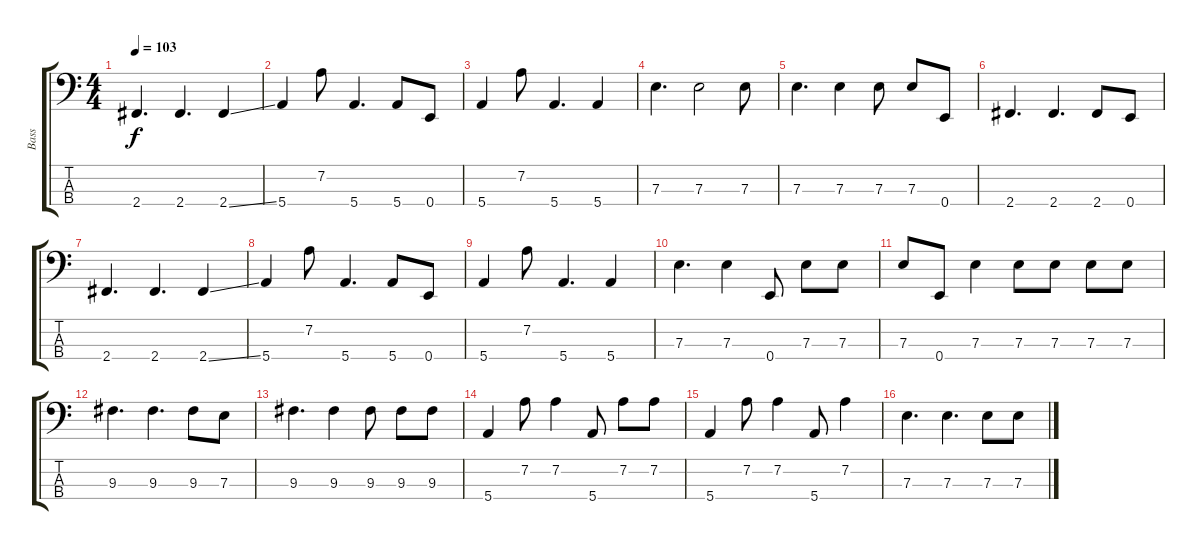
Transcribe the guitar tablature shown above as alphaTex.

\track ("Bass" "Bass") {instrument electricbassfinger}
\staff {score tabs}
\tuning (G2 D2 A1 E1) {hide}
\ts (4 4)
\tempo 103
\clef f4
\ks c
2.4.4{d dy f} 2.4.4{d} 2.4{ss}.4 |
5.4.4 7.2.8 5.4.4{d} 5.4.8 0.4.8 |
5.4.4 7.2.8 5.4.4{d} 5.4.4 |
7.3.4{d} 7.3.2 7.3.8 |
7.3.4{d} 7.3.4 7.3.8 7.3.8 0.4.8 |
2.4.4{d} 2.4.4{d} 2.4.8 0.4.8 |
2.4.4{d} 2.4.4{d} 2.4{ss}.4 |
5.4.4 7.2.8 5.4.4{d} 5.4.8 0.4.8 |
5.4.4 7.2.8 5.4.4{d} 5.4.4 |
7.3.4{d} 7.3.4 0.4.8 7.3.8 7.3.8 |
7.3.8 0.4.8 7.3.4 7.3.8 7.3.8 7.3.8 7.3.8 |
9.3.4{d} 9.3.4{d} 9.3.8 7.3.8 |
9.3.4{d} 9.3.4 9.3.8 9.3.8 9.3.8 |
5.4.4 7.2.8 7.2.4 5.4.8 7.2.8 7.2.8 |
5.4.4 7.2.8 7.2.4 5.4.8 7.2.4 |
7.3.4{d} 7.3.4{d} 7.3.8 7.3.8
